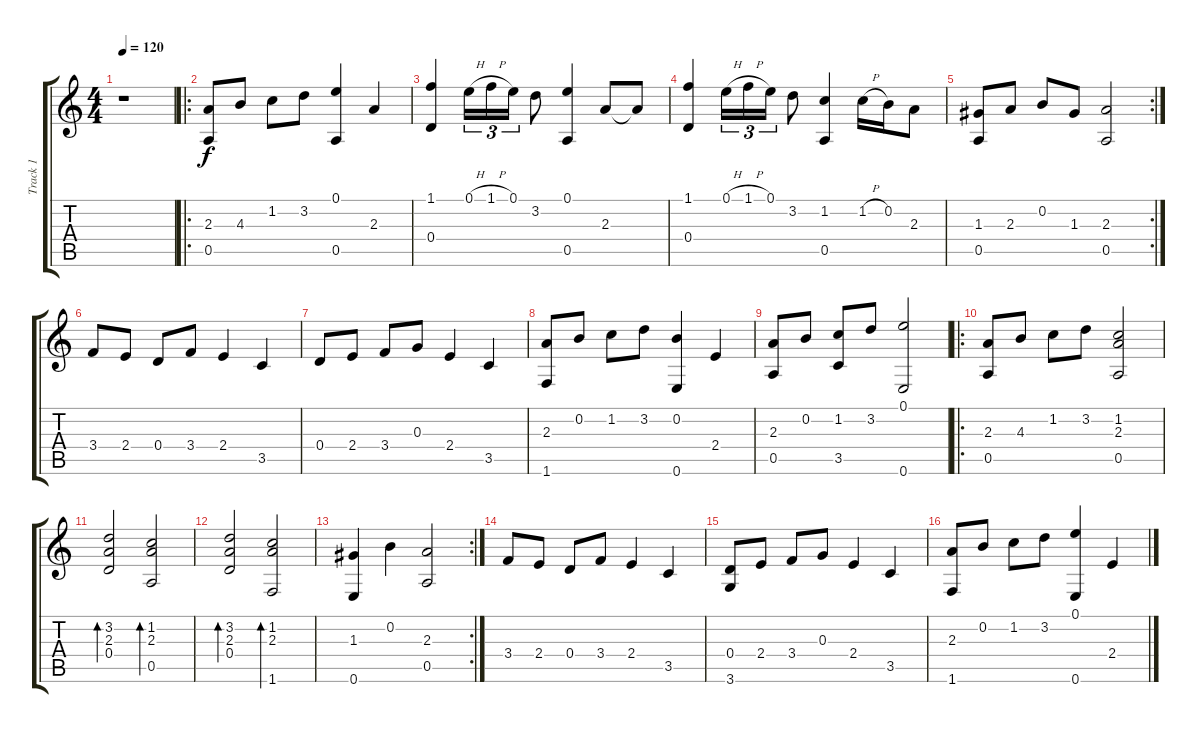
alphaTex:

\track ("Track 1" "Track 1") {instrument acousticguitarsteel}
\staff {score tabs}
\tuning (E4 B3 G3 D3 A2 E2) {hide}
\ts (4 4)
\tempo 120
\clef g2
\ks c
r.1{dy f instrument acousticguitarsteel} |
\ro
(2.3 0.5).8 4.3.8 1.2.8 3.2.8 (0.1 0.5).4 2.3.4 |
(1.1 0.4).4 0.1{h}.16{tu (3 2)} 1.1{h}.16{tu (3 2)} 0.1.16{tu (3 2)} 3.2.8 (0.1 0.5).4 2.3.8 2.3{t}.8 |
(1.1 0.4).4 0.1{h}.16{tu (3 2)} 1.1{h}.16{tu (3 2)} 0.1.16{tu (3 2)} 3.2.8 (1.2 0.5).4 1.2{h}.16 0.2.16 2.3.8 |
\rc 2
(1.3 0.5).8 2.3.8 0.2.8 1.3.8 (2.3 0.5).2 |
3.4.8 2.4.8 0.4.8 3.4.8 2.4.4 3.5.4 |
0.4.8 2.4.8 3.4.8 0.3.8 2.4.4 3.5.4 |
(2.3 1.6).8 0.2.8 1.2.8 3.2.8 (0.2 0.6).4 2.4.4 |
(2.3 0.5).8 0.2.8 (1.2 3.5).8 3.2.8 (0.1 0.6).2 |
\ro
(2.3 0.5).8 4.3.8 1.2.8 3.2.8 (1.2 2.3 0.5).2 |
(3.2 2.3 0.4).2{bd 60} (1.2 2.3 0.5).2{bd 60} |
(3.2 2.3 0.4).2{bd 60} (1.2 2.3 1.6).2{bd 60} |
\rc 2
(1.3 0.6).4 0.2.4 (2.3 0.5).2 |
3.4.8 2.4.8 0.4.8 3.4.8 2.4.4 3.5.4 |
(0.4 3.6).8 2.4.8 3.4.8 0.3.8 2.4.4 3.5.4 |
(2.3 1.6).8 0.2.8 1.2.8 3.2.8 (0.1 0.6).4 2.4.4
